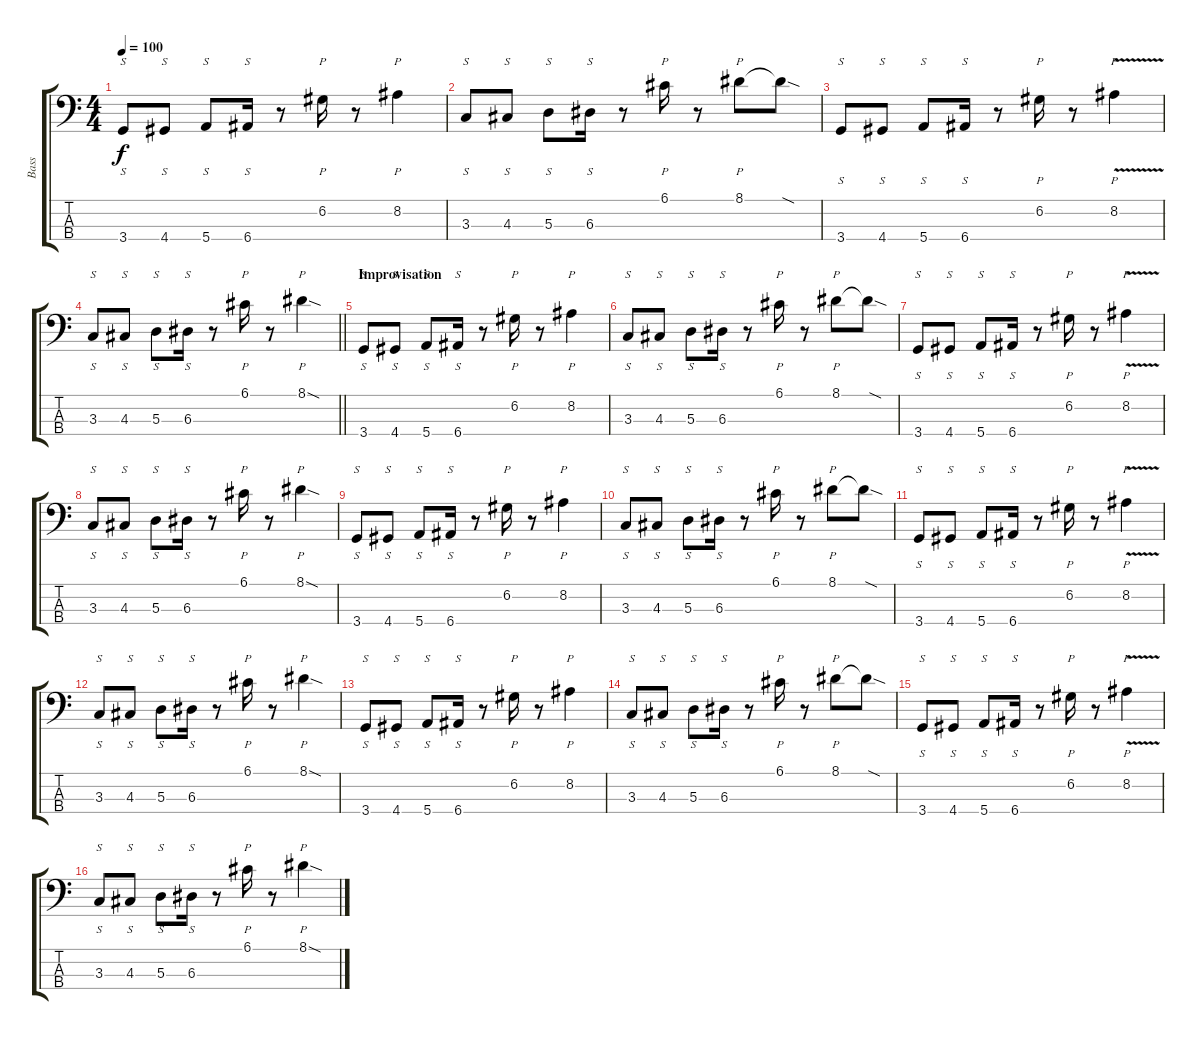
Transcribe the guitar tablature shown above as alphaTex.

\track ("Bass" "Bass") {instrument slapbass1}
\staff {score tabs}
\tuning (G2 D2 A1 E1) {hide}
\ts (4 4)
\tempo 100
\clef f4
\ks c
3.4.8{s dy f} 4.4.8{s} 5.4.8{s} 6.4.16{s} r.8 6.2.16{p} r.8 8.2.4{p} |
3.3.8{s} 4.3.8{s} 5.3.8{s} 6.3.16{s} r.8 6.1.16{p} r.8 8.1.8{p} 8.1{sod t}.8 |
3.4.8{s} 4.4.8{s} 5.4.8{s} 6.4.16{s} r.8 6.2.16{p} r.8 8.2{v}.4{p} |
\barLineRight lightlight
3.3.8{s} 4.3.8{s} 5.3.8{s} 6.3.16{s} r.8 6.1.16{p} r.8 8.1{sod}.4{p} |
\section ("" "Improvisation")
3.4.8{s} 4.4.8{s} 5.4.8{s} 6.4.16{s} r.8 6.2.16{p} r.8 8.2.4{p} |
3.3.8{s} 4.3.8{s} 5.3.8{s} 6.3.16{s} r.8 6.1.16{p} r.8 8.1.8{p} 8.1{sod t}.8 |
3.4.8{s} 4.4.8{s} 5.4.8{s} 6.4.16{s} r.8 6.2.16{p} r.8 8.2{v}.4{p} |
3.3.8{s} 4.3.8{s} 5.3.8{s} 6.3.16{s} r.8 6.1.16{p} r.8 8.1{sod}.4{p} |
3.4.8{s} 4.4.8{s} 5.4.8{s} 6.4.16{s} r.8 6.2.16{p} r.8 8.2.4{p} |
3.3.8{s} 4.3.8{s} 5.3.8{s} 6.3.16{s} r.8 6.1.16{p} r.8 8.1.8{p} 8.1{sod t}.8 |
3.4.8{s} 4.4.8{s} 5.4.8{s} 6.4.16{s} r.8 6.2.16{p} r.8 8.2{v}.4{p} |
3.3.8{s} 4.3.8{s} 5.3.8{s} 6.3.16{s} r.8 6.1.16{p} r.8 8.1{sod}.4{p} |
3.4.8{s} 4.4.8{s} 5.4.8{s} 6.4.16{s} r.8 6.2.16{p} r.8 8.2.4{p} |
3.3.8{s} 4.3.8{s} 5.3.8{s} 6.3.16{s} r.8 6.1.16{p} r.8 8.1.8{p} 8.1{sod t}.8 |
3.4.8{s} 4.4.8{s} 5.4.8{s} 6.4.16{s} r.8 6.2.16{p} r.8 8.2{v}.4{p} |
3.3.8{s} 4.3.8{s} 5.3.8{s} 6.3.16{s} r.8 6.1.16{p} r.8 8.1{sod}.4{p}
